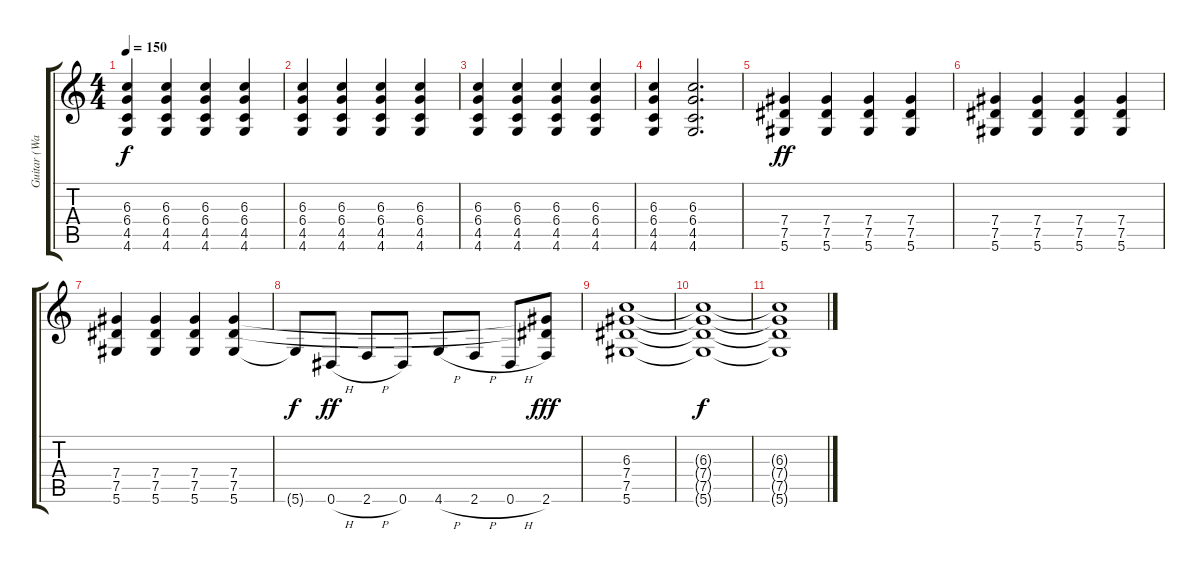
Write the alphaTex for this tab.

\track ("Guitar (Wade MacNeil)" "Guitar (Wa") {instrument overdrivenguitar}
\staff {score tabs}
\tuning (Eb4 Bb3 Gb3 Db3 Ab2 Eb2) {hide}
\ts (4 4)
\tempo 150
\clef g2
\ks c
(6.3 6.4 4.5 4.6).4{dy f} (6.3 6.4 4.5 4.6).4 (6.3 6.4 4.5 4.6).4 (6.3 6.4 4.5 4.6).4 |
(6.3 6.4 4.5 4.6).4 (6.3 6.4 4.5 4.6).4 (6.3 6.4 4.5 4.6).4 (6.3 6.4 4.5 4.6).4 |
(6.3 6.4 4.5 4.6).4 (6.3 6.4 4.5 4.6).4 (6.3 6.4 4.5 4.6).4 (6.3 6.4 4.5 4.6).4 |
(6.3 6.4 4.5 4.6).4 (6.3 6.4 4.5 4.6).2{d} |
(7.4 7.5 5.6).4{dy ff} (7.4 7.5 5.6).4 (7.4 7.5 5.6).4 (7.4 7.5 5.6).4 |
(7.4 7.5 5.6).4 (7.4 7.5 5.6).4 (7.4 7.5 5.6).4 (7.4 7.5 5.6).4 |
(7.4 7.5 5.6).4 (7.4 7.5 5.6).4 (7.4 7.5 5.6).4 (7.4 7.5 5.6).4 |
5.6{t}.8{dy f} 0.6{h}.8{dy ff} 2.6{h}.8 0.6.8 4.6{h}.8 2.6{h}.8 0.6{h}.8 (7.4{t} 7.5{t} 2.6).8{dy fff} |
(6.3 7.4 7.5 5.6).1{volume 0} |
(6.3{t} 7.4{t} 7.5{t} 5.6{t}).1{dy f} |
(6.3{t} 7.4{t} 7.5{t} 5.6{t}).1
